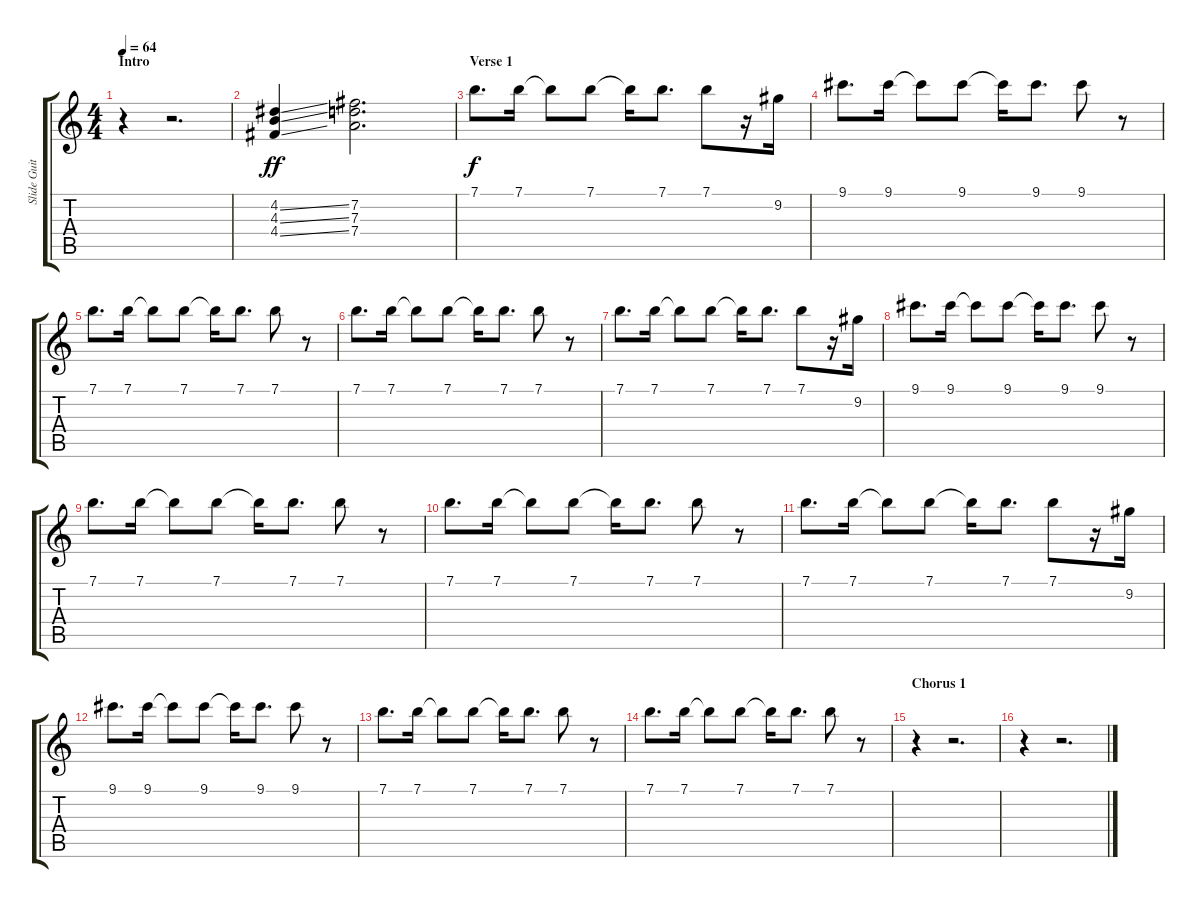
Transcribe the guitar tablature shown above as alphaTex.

\track ("Slide Guitar" "Slide Guit") {instrument acousticbass}
\staff {score tabs}
\tuning (E4 B3 G3 D3 A2 E2) {hide}
\ts (4 4)
\section ("" "Intro")
\tempo 64
\clef g2
\ks c
r.4{dy ff instrument acousticbass} r.2{d} |
(4.2{ss} 4.3{ss} 4.4{ss}).4 (7.2 7.3 7.4).2{d} |
\section ("" "Verse 1")
7.1.8{d dy f} 7.1.16 7.1{t}.8 7.1.8 7.1{t}.16 7.1.8{d} 7.1.8 r.16 9.2.16 |
9.1.8{d} 9.1.16 9.1{t}.8 9.1.8 9.1{t}.16 9.1.8{d} 9.1.8 r.8 |
7.1.8{d} 7.1.16 7.1{t}.8 7.1.8 7.1{t}.16 7.1.8{d} 7.1.8 r.8 |
7.1.8{d} 7.1.16 7.1{t}.8 7.1.8 7.1{t}.16 7.1.8{d} 7.1.8 r.8 |
7.1.8{d} 7.1.16 7.1{t}.8 7.1.8 7.1{t}.16 7.1.8{d} 7.1.8 r.16 9.2.16 |
9.1.8{d} 9.1.16 9.1{t}.8 9.1.8 9.1{t}.16 9.1.8{d} 9.1.8 r.8 |
7.1.8{d} 7.1.16 7.1{t}.8 7.1.8 7.1{t}.16 7.1.8{d} 7.1.8 r.8 |
7.1.8{d} 7.1.16 7.1{t}.8 7.1.8 7.1{t}.16 7.1.8{d} 7.1.8 r.8 |
7.1.8{d} 7.1.16 7.1{t}.8 7.1.8 7.1{t}.16 7.1.8{d} 7.1.8 r.16 9.2.16 |
9.1.8{d} 9.1.16 9.1{t}.8 9.1.8 9.1{t}.16 9.1.8{d} 9.1.8 r.8 |
7.1.8{d} 7.1.16 7.1{t}.8 7.1.8 7.1{t}.16 7.1.8{d} 7.1.8 r.8 |
7.1.8{d} 7.1.16 7.1{t}.8 7.1.8 7.1{t}.16 7.1.8{d} 7.1.8 r.8 |
\section ("" "Chorus 1")
r.4 r.2{d} |
r.4 r.2{d}
